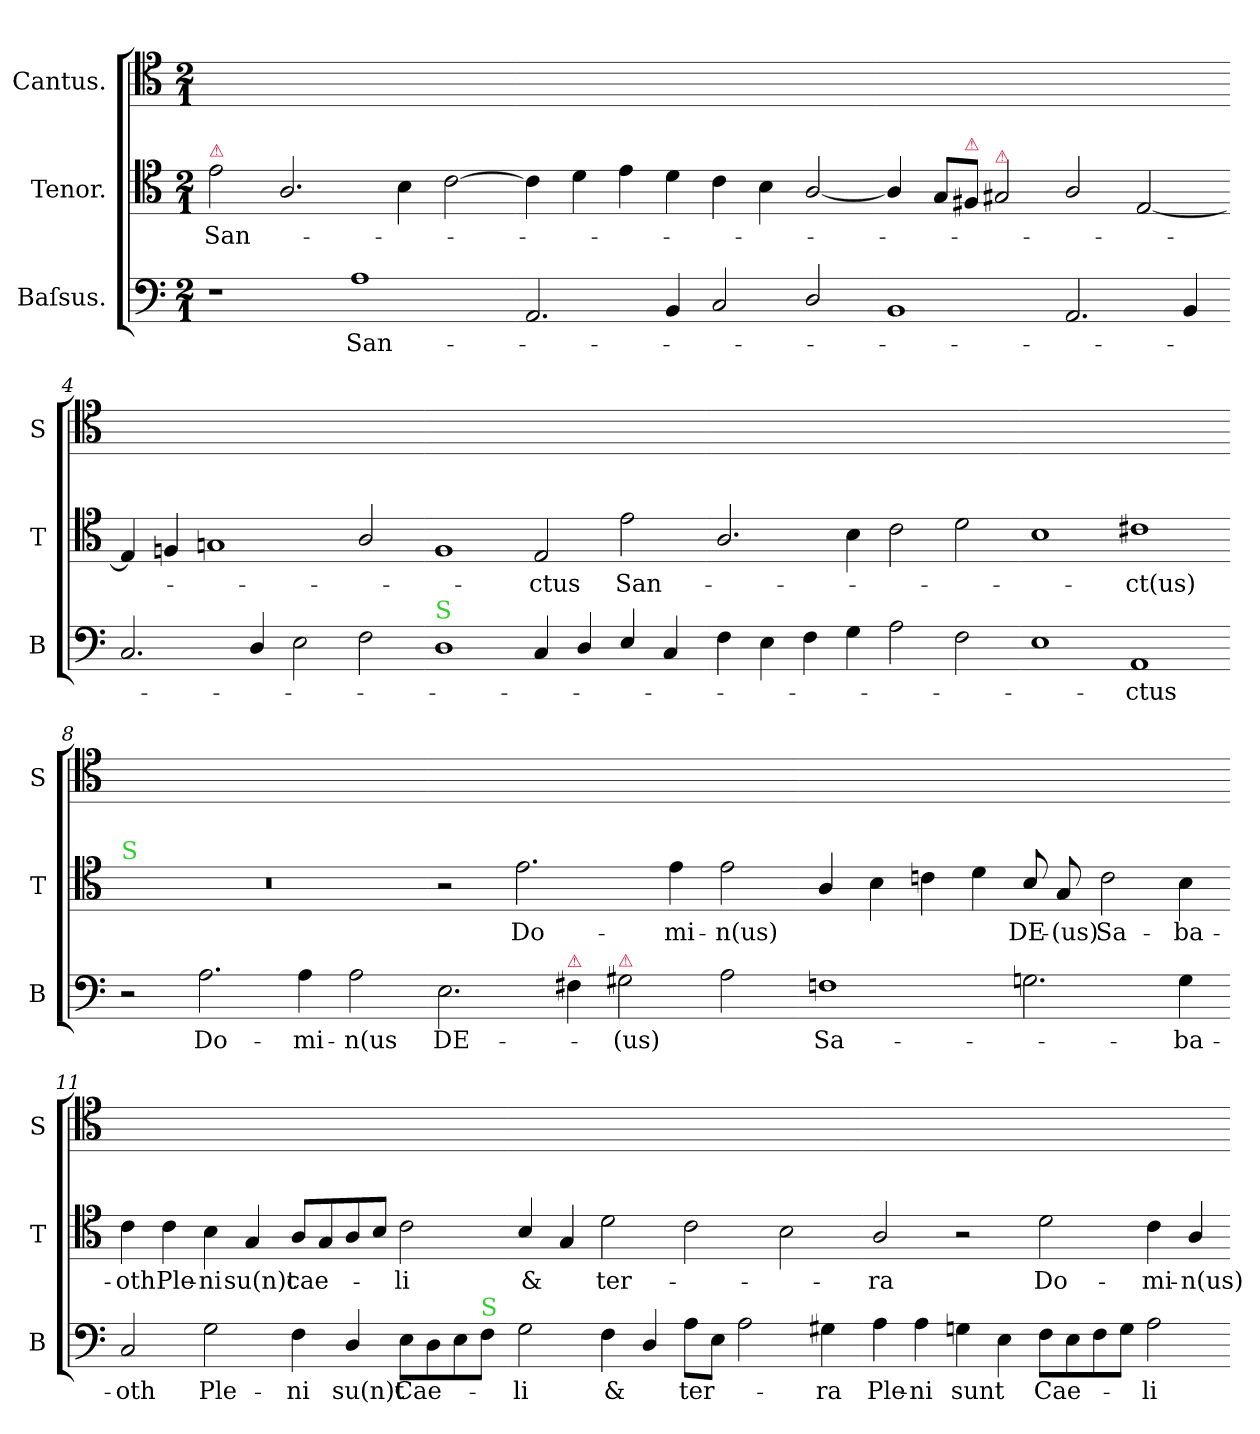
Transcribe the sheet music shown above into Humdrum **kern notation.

**kern	**text	**kern	**text	**kern
*part3	*part3	*part2	*part2	*part1
*staff3	*staff3	*staff2	*staff2	*staff1
*I"Baſsus.	*	*I"Tenor.	*	*I"Cantus.
*I'B	*	*I'T	*	*I'S
*clefF4	*	*clefC4	*	*clefC4
*k[]	*	*k[]	*	*k[]
*M2/1	*	*M2/1	*	*M2/1
=1	=1	=1	=1	=1
!	!	!LO:TX:a:color=crimson:t=⚠	!	!
1r	.	2e\	San-	0ryy
.	.	2.A/	.	.
1A\	San-	.	.	.
.	.	4B\	.	.
.	.	[2c\	.	.
=2-	=2-	=2-	=2-	=2-
2.AA/	.	4c\]	.	0ryy
.	.	4d\	.	.
.	.	4e\	.	.
4BB/	.	4d\	.	.
2C/	.	4c\	.	.
.	.	4B\	.	.
2D/	.	[2A/	.	.
=3-	=3-	=3-	=3-	=3-
1BB/	.	4A/]	.	0ryy
.	.	8G/L	.	.
!	!	!LO:TX:a:color=crimson:t=⚠	!	!
.	.	8F#X/J	.	.
!	!	!LO:TX:a:color=crimson:t=⚠	!	!
.	.	2G#X/	.	.
2.AA/	.	2A/	.	.
.	.	[2E/	.	.
4BB/	.	.	.	.
=4-	=4-	=4-	=4-	=4-
2.C/	.	4E/]	.	0ryy
.	.	4Fn/	.	.
.	.	1Gn/	.	.
4D/	.	.	.	.
2E\	.	.	.	.
2F\	.	2A/	.	.
=5-	=5-	=5-	=5-	=5-
!LO:TX:a:color=limegreen:t=S	!	!	!	!
1D\	.	1F/	.	0ryy
4C/	.	2E/	-ctus	.
4D/	.	.	.	.
4E/	.	2e\	San-	.
4C/	.	.	.	.
=6-	=6-	=6-	=6-	=6-
4F\	.	2.A/	.	0ryy
4E\	.	.	.	.
4F\	.	.	.	.
4G\	.	4B\	.	.
2A\	.	2c\	.	.
2F\	.	2d\	.	.
=7-	=7-	=7-	=7-	=7-
1E\	.	1B\	.	0ryy
1AA/	-ctus	1c#X\	-ct(us)	.
=8-	=8-	=8-	=8-	=8-
!	!	!LO:TX:a:color=limegreen:t=S	!	!
2r	.	0r	.	0ryy
2.A\	Do-	.	.	.
4A\	-mi-	.	.	.
2A\	-n(us	.	.	.
=9-	=9-	=9-	=9-	=9-
2.E\	DE-	2r	.	0ryy
.	.	2.e\	Do-	.
!LO:TX:a:color=crimson:t=⚠	!	!	!	!
4F#X\	.	.	.	.
!LO:TX:a:color=crimson:t=⚠	!	!	!	!
2G#X\	-(us)	.	.	.
.	.	4e\	-mi-	.
2A\	.	2e\	-n(us)	.
=10-	=10-	=10-	=10-	=10-
1Fn\	Sa-	4A/	.	0ryy
.	.	4B\	.	.
.	.	4cn\	.	.
.	.	4d\	.	.
2.Gn\	.	8B/	DE-	.
.	.	8G/	(us)	.
.	.	2c\	Sa-	.
4G\	-ba-	4B\	-ba-	.
=11-	=11-	=11-	=11-	=11-
2C/	-oth	4c\	-oth	0ryy
.	.	4c\	Ple-	.
2G\	Ple-	4B\	-ni	.
.	.	4G/	su(n)t	.
4F\	-ni	8A/L	cae-	.
.	.	8G/	.	.
4D/	su(n)t	8A/	.	.
.	.	8B/J	.	.
8E\L	Cae-	2c\	-li	.
8D\	.	.	.	.
8E\	.	.	.	.
!LO:TX:a:color=limegreen:t=S	!	!	!	!
8F\J	.	.	.	.
=12-	=12-	=12-	=12-	=12-
2G\	-li	4B/	&	0ryy
.	.	4G/	.	.
4F\	&	2d\	ter-	.
4D/	.	.	.	.
8A\L	ter-	2c\	.	.
8E\J	.	.	.	.
2A\	.	.	.	.
.	.	2B\	.	.
4G#X\	-ra	.	.	.
=13-	=13-	=13-	=13-	=13-
!	!LO:LY:i	!	!	!
4A\	Ple-	2A/	-ra	0ryy
!	!LO:LY:i	!	!	!
4A\	-ni	.	.	.
!	!LO:LY:i	!	!	!
4Gn\	sunt	2r	.	.
4E\	.	.	.	.
!	!LO:LY:i	!	!LO:LY:i	!
8F\L	Cae-	2d\	Do-	.
8E\	.	.	.	.
8F\	.	.	.	.
8G\J	.	.	.	.
!	!LO:LY:i	!	!LO:LY:i	!
2A\	-li	4c\	-mi-	.
!	!	!	!LO:LY:i	!
.	.	4A/	-n(us)	.
=-	=-	=-	=-	=-
*-	*-	*-	*-	*-
